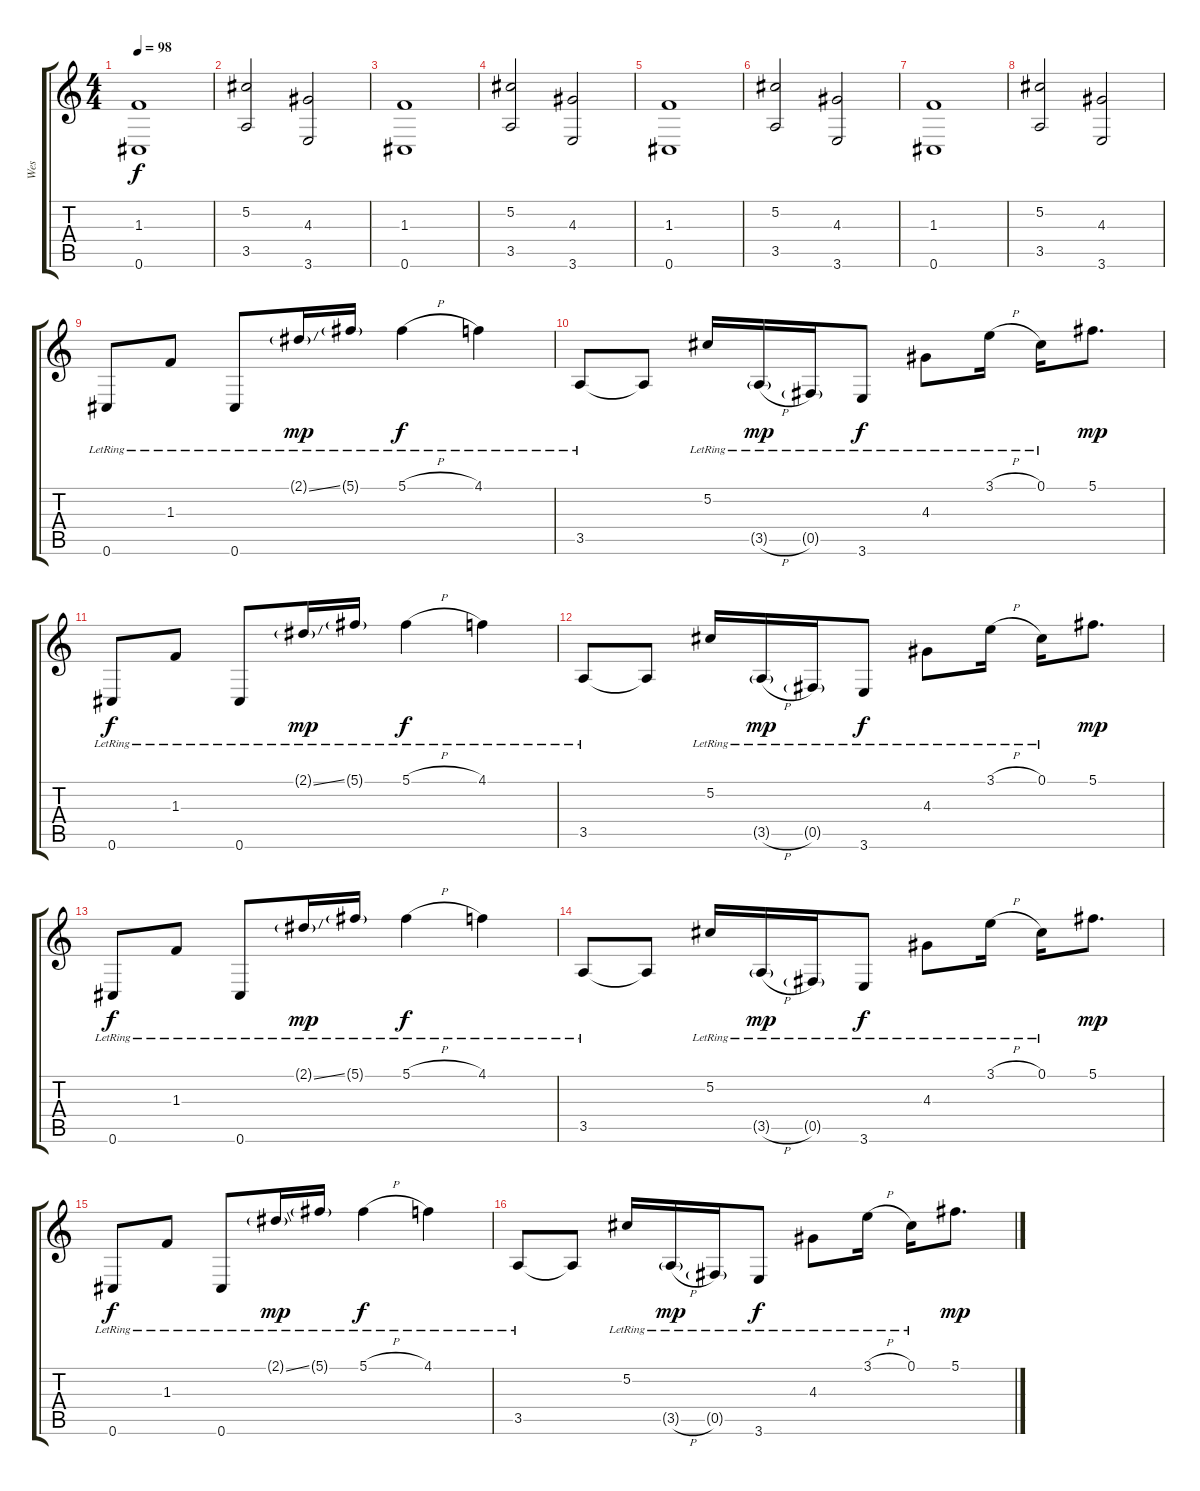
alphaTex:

\track ("Wes" "Wes") {instrument electricguitarjazz}
\staff {score tabs}
\tuning (Db4 Ab3 E3 B2 Gb2 Db2) {hide}
\ts (4 4)
\tempo 98
\clef g2
\ks c
(1.3 0.6).1{dy f instrument electricguitarjazz} |
(5.2 3.5).2 (4.3 3.6).2 |
(1.3 0.6).1 |
(5.2 3.5).2 (4.3 3.6).2 |
(1.3 0.6).1 |
(5.2 3.5).2 (4.3 3.6).2 |
(1.3 0.6).1 |
(5.2 3.5).2 (4.3 3.6).2 |
0.6{lr}.8 1.3{lr}.8 0.6{lr}.8 2.1{ss g lr}.16{dy mp} 5.1{g lr}.16 5.1{h lr}.4{dy f} 4.1{lr}.4 |
3.5{lr}.8 3.5{t}.8 5.2{lr}.16 3.5{h g lr}.16{dy mp} 0.5{g lr}.16 3.6{lr}.8{dy f} 4.3{lr}.8 3.1{h lr}.16 0.1{lr}.16 5.1.8{d dy mp} |
0.6{lr}.8{dy f} 1.3{lr}.8 0.6{lr}.8 2.1{ss g lr}.16{dy mp} 5.1{g lr}.16 5.1{h lr}.4{dy f} 4.1{lr}.4 |
3.5{lr}.8 3.5{t}.8 5.2{lr}.16 3.5{h g lr}.16{dy mp} 0.5{g lr}.16 3.6{lr}.8{dy f} 4.3{lr}.8 3.1{h lr}.16 0.1{lr}.16 5.1.8{d dy mp} |
0.6{lr}.8{dy f} 1.3{lr}.8 0.6{lr}.8 2.1{ss g lr}.16{dy mp} 5.1{g lr}.16 5.1{h lr}.4{dy f} 4.1{lr}.4 |
3.5{lr}.8 3.5{t}.8 5.2{lr}.16 3.5{h g lr}.16{dy mp} 0.5{g lr}.16 3.6{lr}.8{dy f} 4.3{lr}.8 3.1{h lr}.16 0.1{lr}.16 5.1.8{d dy mp} |
0.6{lr}.8{dy f} 1.3{lr}.8 0.6{lr}.8 2.1{ss g lr}.16{dy mp} 5.1{g lr}.16 5.1{h lr}.4{dy f} 4.1{lr}.4 |
3.5{lr}.8 3.5{t}.8 5.2{lr}.16 3.5{h g lr}.16{dy mp} 0.5{g lr}.16 3.6{lr}.8{dy f} 4.3{lr}.8 3.1{h lr}.16 0.1{lr}.16 5.1.8{d dy mp}
